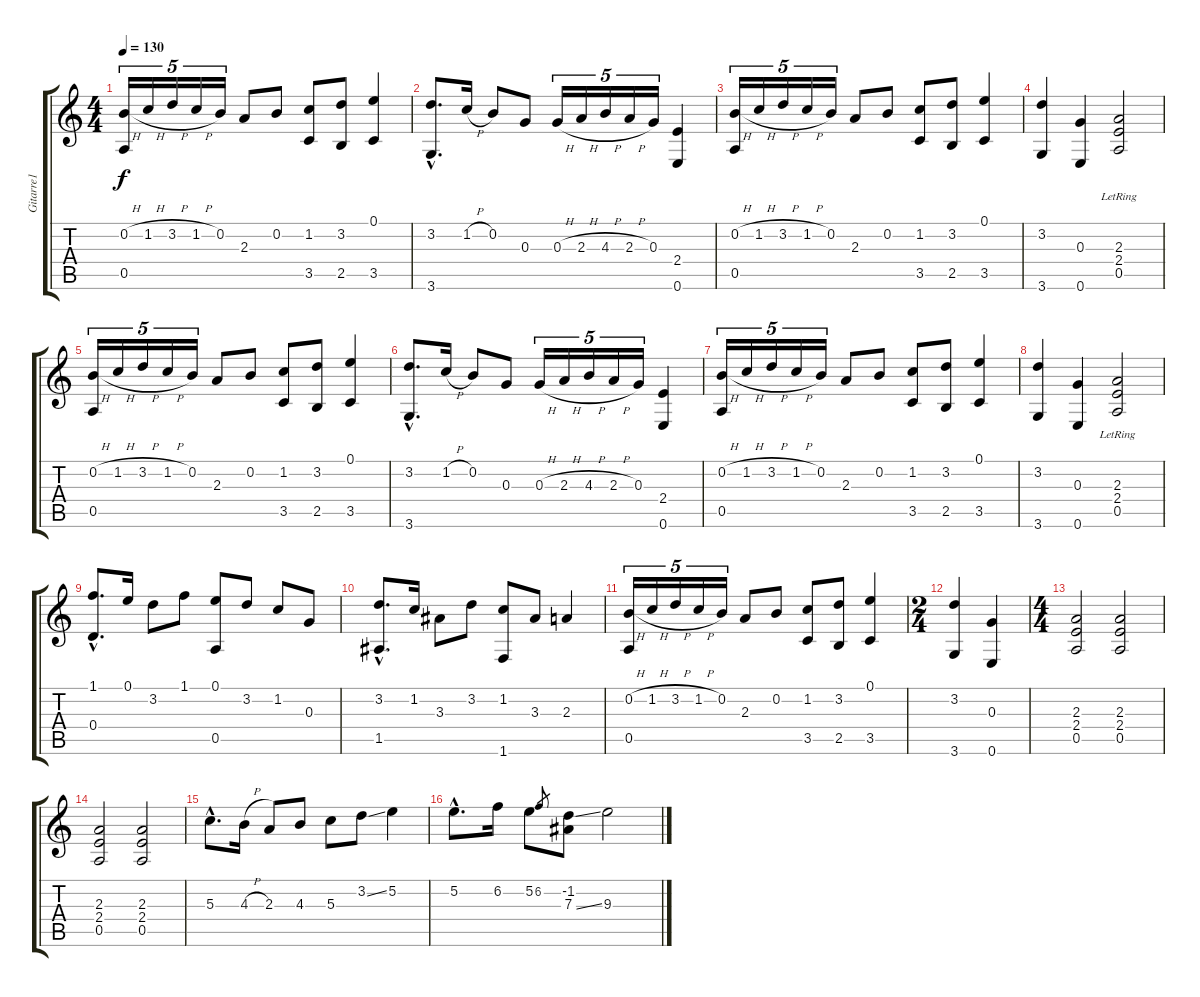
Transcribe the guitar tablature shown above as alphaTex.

\track ("Gitarre1" "Gitarre1") {instrument acousticguitarsteel}
\staff {score tabs}
\tuning (E4 B3 G3 D3 A2 E2) {hide}
\ts (4 4)
\tempo 130
\clef g2
\ks c
(0.2{h} 0.5).16{tu (5 4) dy f} 1.2{h}.16{tu (5 4)} 3.2{h}.16{tu (5 4)} 1.2{h}.16{tu (5 4)} 0.2.16{tu (5 4)} 2.3.8 0.2.8 (1.2 3.5).8 (3.2 2.5).8 (0.1 3.5).4 |
(3.2{hac} 3.6{hac}).8{d} 1.2{h}.16 0.2.8 0.3.8 0.3{h}.16{tu (5 4)} 2.3{h}.16{tu (5 4)} 4.3{h}.16{tu (5 4)} 2.3{h}.16{tu (5 4)} 0.3.16{tu (5 4)} (2.4 0.6).4 |
(0.2{h} 0.5).16{tu (5 4)} 1.2{h}.16{tu (5 4)} 3.2{h}.16{tu (5 4)} 1.2{h}.16{tu (5 4)} 0.2.16{tu (5 4)} 2.3.8 0.2.8 (1.2 3.5).8 (3.2 2.5).8 (0.1 3.5).4 |
(3.2 3.6).4 (0.3 0.6).4 (2.3{lr} 2.4{lr} 0.5{lr}).2 |
(0.2{h} 0.5).16{tu (5 4)} 1.2{h}.16{tu (5 4)} 3.2{h}.16{tu (5 4)} 1.2{h}.16{tu (5 4)} 0.2.16{tu (5 4)} 2.3.8 0.2.8 (1.2 3.5).8 (3.2 2.5).8 (0.1 3.5).4 |
(3.2{hac} 3.6{hac}).8{d} 1.2{h}.16 0.2.8 0.3.8 0.3{h}.16{tu (5 4)} 2.3{h}.16{tu (5 4)} 4.3{h}.16{tu (5 4)} 2.3{h}.16{tu (5 4)} 0.3.16{tu (5 4)} (2.4 0.6).4 |
(0.2{h} 0.5).16{tu (5 4)} 1.2{h}.16{tu (5 4)} 3.2{h}.16{tu (5 4)} 1.2{h}.16{tu (5 4)} 0.2.16{tu (5 4)} 2.3.8 0.2.8 (1.2 3.5).8 (3.2 2.5).8 (0.1 3.5).4 |
(3.2 3.6).4 (0.3 0.6).4 (2.3{lr} 2.4{lr} 0.5{lr}).2 |
(1.1{hac} 0.4{hac}).8{d} 0.1.16 3.2.8 1.1.8 (0.1 0.5).8 3.2.8 1.2.8 0.3.8 |
(3.2{hac} 1.5{hac}).8{d} 1.2.16 3.3.8 3.2.8 (1.2 1.6).8 3.3.8 2.3.4 |
(0.2{h} 0.5).16{tu (5 4)} 1.2{h}.16{tu (5 4)} 3.2{h}.16{tu (5 4)} 1.2{h}.16{tu (5 4)} 0.2.16{tu (5 4)} 2.3.8 0.2.8 (1.2 3.5).8 (3.2 2.5).8 (0.1 3.5).4 |
\ts (2 4)
(3.2 3.6).4 (0.3 0.6).4 |
\ts (4 4)
(2.3 2.4 0.5).2 (2.3 2.4 0.5).2 |
(2.3 2.4 0.5).2 (2.3 2.4 0.5).2 |
5.3{hac}.8{d} 4.3{h}.16 2.3.8 4.3.8 5.3.8 3.2{ss}.8 5.2.4 |
5.2{hac}.8{d} 6.2.16 5.2.8 6.2.8{gr} (-1.2 7.3{ss}).8 9.3.2
